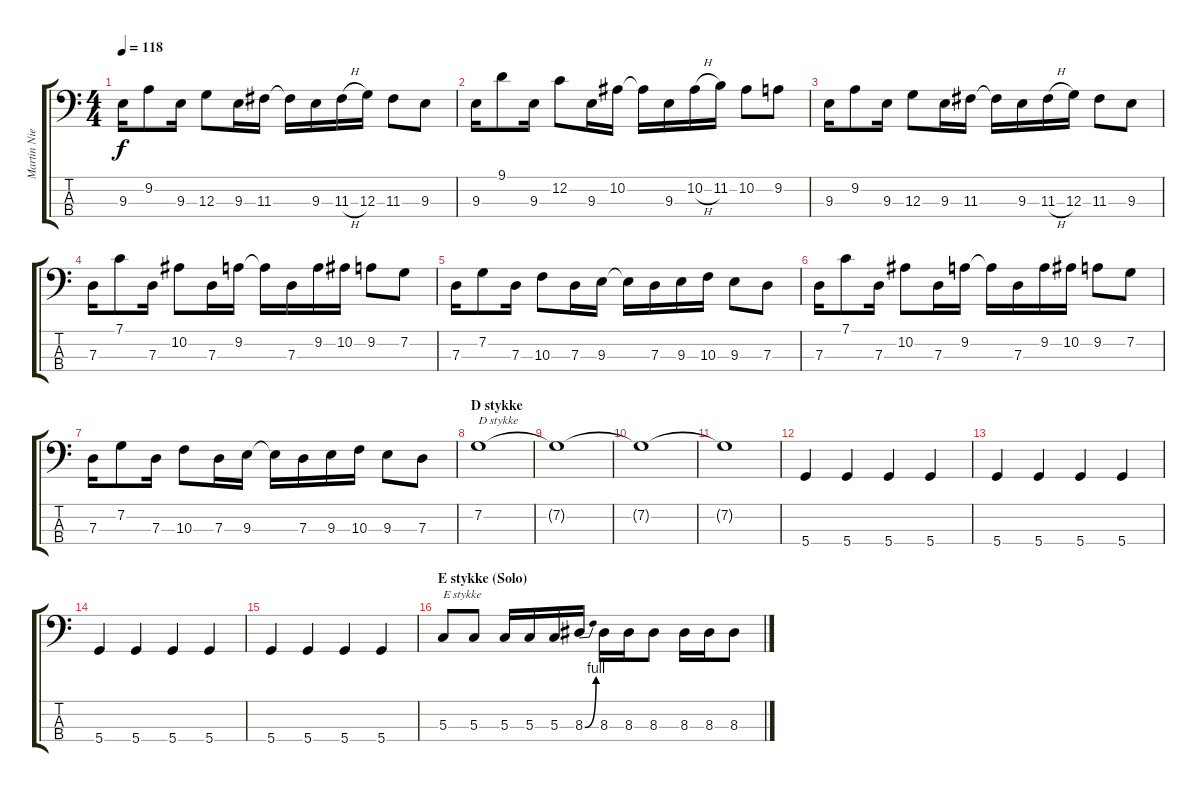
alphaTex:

\track ("Martin Nielsen (Bass)" "Martin Nie") {instrument electricbasspick}
\staff {score tabs}
\tuning (F2 C2 G1 D1) {hide}
\ts (4 4)
\tempo 118
\clef f4
\ks c
9.3.16{dy f} 9.2.8 9.3.16 12.3.8 9.3.16 11.3.16 11.3{t}.16 9.3.16 11.3{h}.16 12.3.16 11.3.8 9.3.8 |
9.3.16 9.1.8 9.3.16 12.2.8 9.3.16 10.2.16 10.2{t}.16 9.3.16 10.2{h}.16 11.2.16 10.2.8 9.2.8 |
9.3.16 9.2.8 9.3.16 12.3.8 9.3.16 11.3.16 11.3{t}.16 9.3.16 11.3{h}.16 12.3.16 11.3.8 9.3.8 |
7.3.16 7.1.8 7.3.16 10.2.8 7.3.16 9.2.16 9.2{t}.16 7.3.16 9.2.16 10.2.16 9.2.8 7.2.8 |
7.3.16 7.2.8 7.3.16 10.3.8 7.3.16 9.3.16 9.3{t}.16 7.3.16 9.3.16 10.3.16 9.3.8 7.3.8 |
7.3.16 7.1.8 7.3.16 10.2.8 7.3.16 9.2.16 9.2{t}.16 7.3.16 9.2.16 10.2.16 9.2.8 7.2.8 |
7.3.16 7.2.8 7.3.16 10.3.8 7.3.16 9.3.16 9.3{t}.16 7.3.16 9.3.16 10.3.16 9.3.8 7.3.8 |
\section ("" "D stykke")
7.2.1{txt "D stykke"} |
7.2{t}.1 |
7.2{t}.1 |
7.2{t}.1 |
5.4.4 5.4.4 5.4.4 5.4.4 |
5.4.4 5.4.4 5.4.4 5.4.4 |
5.4.4 5.4.4 5.4.4 5.4.4 |
5.4.4 5.4.4 5.4.4 5.4.4 |
\section ("" "E stykke (Solo)")
5.3.8{txt "E stykke"} 5.3.8 5.3.16 5.3.16 5.3.16 8.3{be (bend 0 0 60 4)}.16 8.3.16 8.3.16 8.3.8 8.3.16 8.3.16 8.3.8
